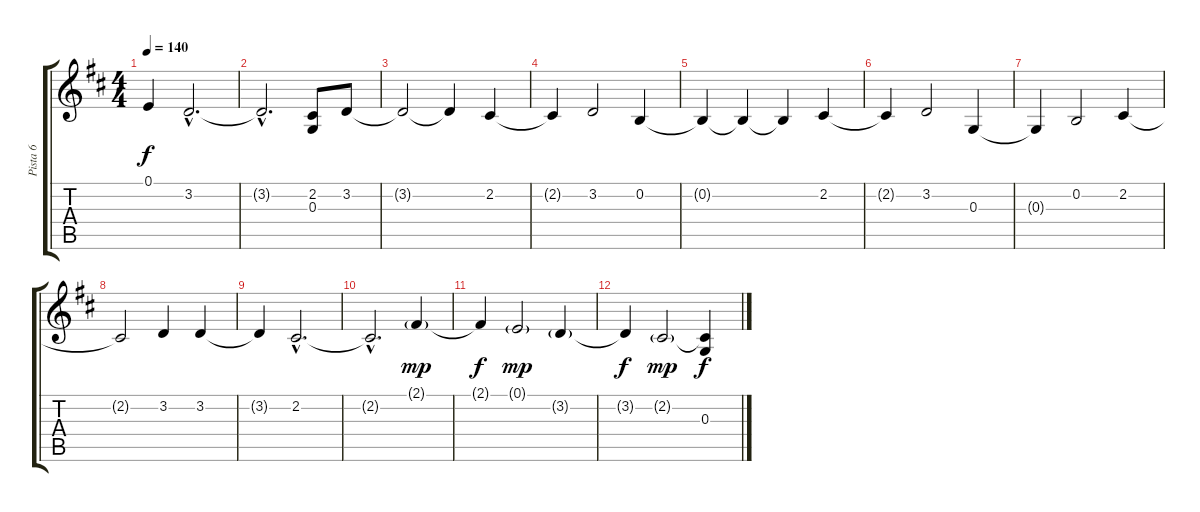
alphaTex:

\track ("Pista 6" "Pista 6") {instrument synthstrings1}
\staff {score tabs}
\tuning (E4 B3 G3 D3 A2 E2) {hide}
\ts (4 4)
\tempo 140
\clef g2
\ks d
0.1{t}.4{dy f} 3.2{hac}.2{d} |
3.2{hac t}.2{d} (2.2 0.3).8 3.2.8 |
3.2{t}.2 3.2{t}.4 2.2.4 |
2.2{t}.4 3.2.2 0.2.4 |
0.2{t}.4 0.2{t}.4 0.2{t}.4 2.2.4 |
2.2{t}.4 3.2.2 0.3.4 |
0.3{t}.4 0.2.2 2.2.4 |
2.2{t}.2 3.2.4 3.2.4 |
3.2{t}.4 2.2{hac}.2{d} |
2.2{hac t}.2{d} 2.1{g}.4{dy mp} |
2.1{t}.4{dy f} 0.1{g}.2{dy mp} 3.2{g}.4 |
3.2{t}.4{dy f} 2.2{g}.2{dy mp} (2.2{t} 0.3).4{dy f}
